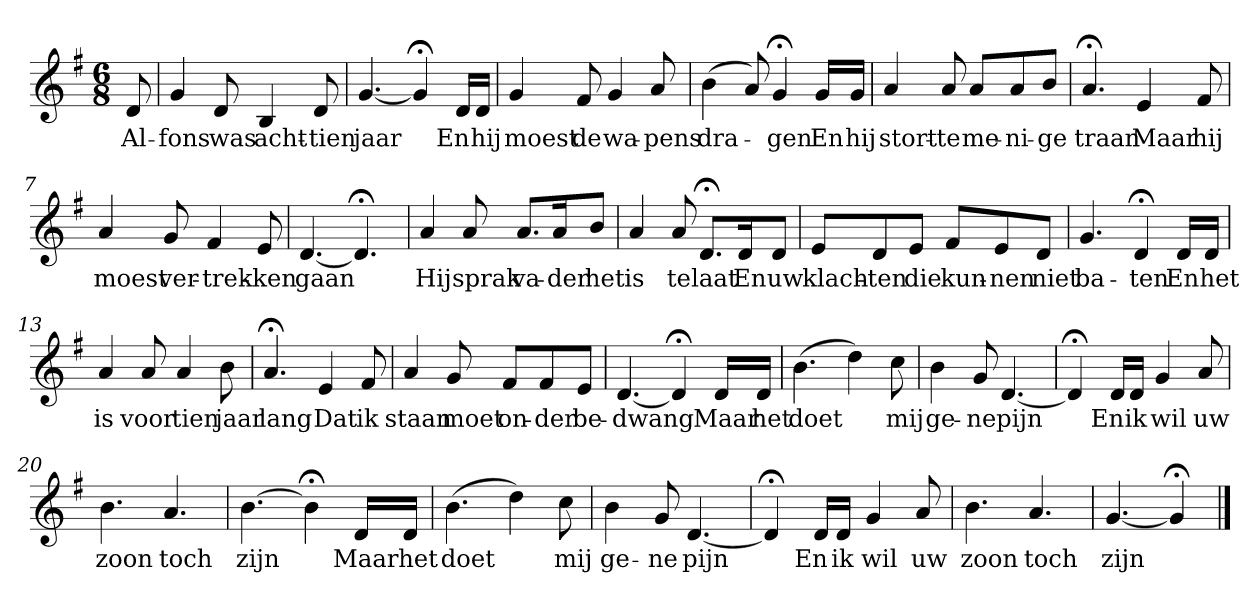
**kern	**text
*part1	*part1
*staff1	*staff1
*k[f#]	*
*G:	*
*M6/8	*
*MM120	*
=	=
8d	Al-
=1	=1
4g	-fons
8d	was
4B	acht-
8d	-tien
=2	=2
[4.g	jaar
4g;<]	.
16dLL	En
16dJJ	hij
=3	=3
4g	moest
8f#	de
4g	wa-
8a	-pens
=4	=4
(4b	dra-
8a)	.
4g;<	-gen
16gLL	En
16gJJ	hij
=5	=5
4a	stort-
8a	-te
8aL	me-
8a	-ni-
8bJ	-ge
=6	=6
4.a;<	traan
4e	Maar
8f#	hij
=7	=7
4a	moest
8g	ver-
4f#	-trek-
8e	-ken
=8	=8
[4.d	gaan
4.d;<]	.
=9	=9
4a	Hij
8a	sprak
8.aL	va-
16aK	-der
8bJ	het
=10	=10
4a	is
8a	te
8.d;<L	laat
16dK	En
8dJ	uw
=11	=11
8eL	klach-
8d	-ten
8eJ	die
8f#L	kun-
8e	-nen
8dJ	niet
=12	=12
4.g	ba-
4d;<	-ten
16dLL	En
16dJJ	het
=13	=13
4a	is
8a	voor
4a	tien
8b	jaar
=14	=14
4.a;<	lang
4e	Dat
8f#	ik
=15	=15
4a	staan
8g	moet
8f#L	on-
8f#	-der
8eJ	be-
=16	=16
[4.d	-dwang
4d;<]	.
16dLL	Maar
16dJJ	het
=17	=17
(4.b	doet
4dd)	.
8cc	mij
=18	=18
4b	ge-
8g	-ne
[4.d	pijn
=19	=19
4d;<]	.
16dLL	En
16dJJ	ik
4g	wil
8a	uw
=20	=20
4.b	zoon
4.a	toch
=21	=21
[4.b	zijn
4b;<]	.
16dLL	Maar
16dJJ	het
=22	=22
(4.b	doet
4dd)	.
8cc	mij
=23	=23
4b	ge-
8g	-ne
[4.d	pijn
=24	=24
4d;<]	.
16dLL	En
16dJJ	ik
4g	wil
8a	uw
=25	=25
4.b	zoon
4.a	toch
=26	=26
[4.g	zijn
4g;<]	.
==	==
*-	*-
